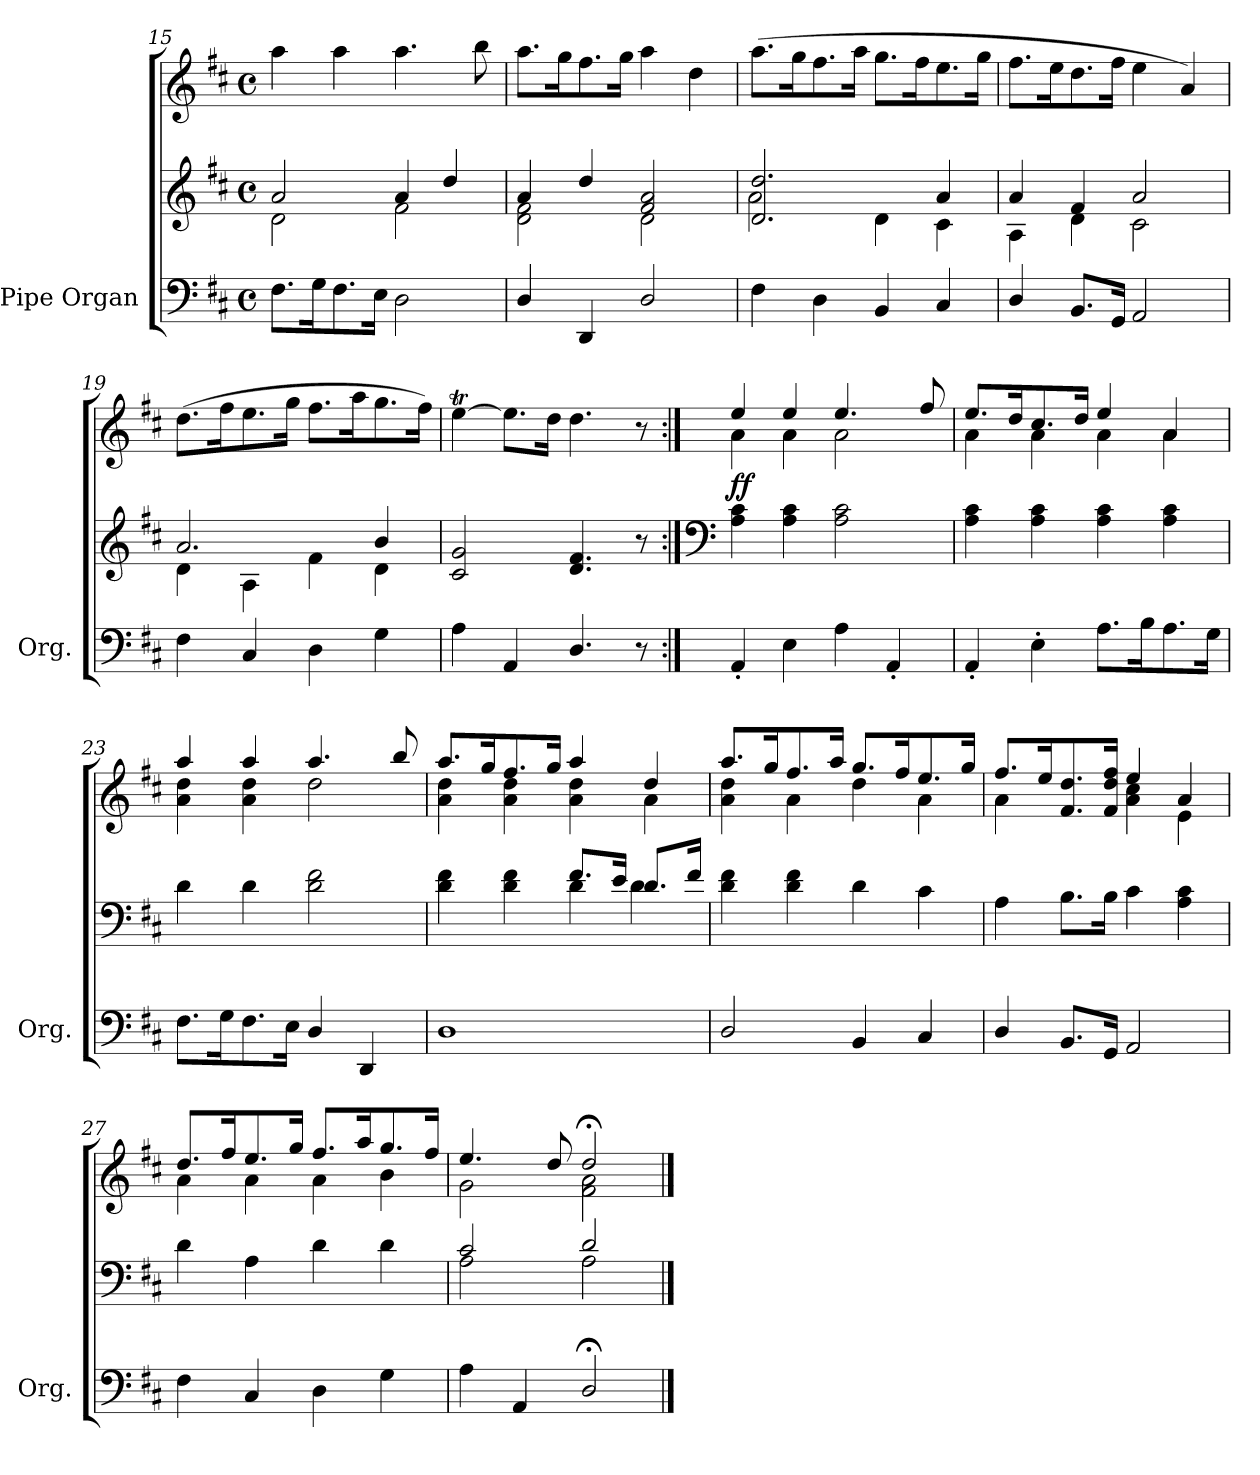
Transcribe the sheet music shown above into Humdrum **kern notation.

**kern	**kern	**kern	**dynam
*part1	*part1	*part1	*part1
*staff3	*staff2	*staff1	*staff1/2/3
*I"Pipe Organ	*	*	*
*I'Org.	*	*	*
*clefF4	*clefG2	*clefG2	*
*k[f#c#]	*k[f#c#]	*k[f#c#]	*
*M4/4	*M4/4	*M4/4	*
*met(c)	*met(c)	*met(c)	*
=15	=15	=15	=15
*	*^	*	*
8.F#\L	2a/	2d\	4aa\	.
16G\K	.	.	.	.
8.F#\	.	.	4aa\	.
16E\Jk	.	.	.	.
2D\	4a/	2f#\	4.aa\	.
.	4dd/	.	.	.
.	.	.	8bb\	.
!!LO:PB:g=z
=16	=16	=16	=16	=16
4D/	4a/	2d\ 2f#\	8.aa\L	.
.	.	.	16gg\K	.
4DD/	4dd/	.	8.ff#\	.
.	.	.	16gg\Jk	.
2D/	2f#/ 2a/	2d\	4aa\	.
.	.	.	4dd\	.
=17	=17	=17	=17	=17
4F#\	2.d/ 2.dd/	2a\	(>8.aa\L	.
.	.	.	16gg\K	.
4D\	.	.	8.ff#\	.
.	.	.	16aa\Jk	.
4BB/	.	4d\	8.gg\L	.
.	.	.	16ff#\K	.
4C#/	4a/	4c#\	8.ee\	.
.	.	.	16gg\Jk	.
=18	=18	=18	=18	=18
4D/	4a/	4A\	8.ff#\L	.
.	.	.	16ee\K	.
8.BB/L	4f#/	4d\	8.dd\	.
16GG/Jk	.	.	16ff#\Jk	.
2AA/	2a/	2c#\	4ee\	.
.	.	.	4a/)	.
!!LO:LB:g=z
=19	=19	=19	=19	=19
4F#\	2.a/	4d\	(>8.dd\L	.
.	.	.	16ff#\K	.
4C#/	.	4A\	8.ee\	.
.	.	.	16gg\Jk	.
4D\	.	4f#\	8.ff#\L	.
.	.	.	16aa\K	.
4G\	4b/	4d\	8.gg\	.
.	.	.	16ff#\Jk)	.
*	*v	*v	*	*
=20	=20	=20	=20
4A\	2c#/ 2g/	[4eeT\	.
4AA/	.	8.ee\L]	.
.	.	16dd\Jk	.
4.D/	4.d/ 4.f#/	4.dd\	.
8r	8r	8r	.
=21:|!	=21:|!	=21:|!	=21:|!
*	*clefF4	*	*
*	*	*^	*
!	!	!	!	!LO:DY:b
4AA'/	4A\ 4c#\	4ee/	4a\	ff
4E\	4A\ 4c#\	4ee/	4a\	.
4A\	2A\ 2c#\	4.ee/	2a\	.
4AA'/	.	.	.	.
.	.	8ff#/	.	.
!!LO:LB:g=z	!!
=22	=22	=22	=22	=22
4AA'/	4A\ 4c#\	8.ee/L	4a\	.
.	.	16dd/K	.	.
4E'\	4A\ 4c#\	8.cc#/	4a\	.
.	.	16dd/Jk	.	.
8.A\L	4A\ 4c#\	4ee/	4a\	.
16B\K	.	.	.	.
8.A\	4A\ 4c#\	4a/	4a\	.
16G\Jk	.	.	.	.
=23	=23	=23	=23	=23
8.F#\L	4d\	4aa/	4a\ 4dd\	.
16G\K	.	.	.	.
8.F#\	4d\	4aa/	4a\ 4dd\	.
16E\Jk	.	.	.	.
4D/	2d\ 2f#\	4.aa/	2dd\	.
4DD/	.	.	.	.
.	.	8bb/	.	.
=24	=24	=24	=24	=24
*	*^	*	*	*
1D	2ryy	4d\ 4f#\	8.aa/L	4a\ 4dd\	.
.	.	.	16gg/K	.	.
.	.	4d\ 4f#\	8.ff#/	4a\ 4dd\	.
.	.	.	16gg/Jk	.	.
.	8.f#/L	4d\	4aa/	4a\ 4dd\	.
.	16e/Jk	.	.	.	.
.	8.d/L	4d\	4dd/	4a\	.
.	16f#/Jk	.	.	.	.
*	*v	*v	*	*	*
!!LO:LB:g=z	!!
=25	=25	=25	=25	=25
2D/	4d\ 4f#\	8.aa/L	4a\ 4dd\	.
.	.	16gg/K	.	.
.	4d\ 4f#\	8.ff#/	4a\	.
.	.	16aa/Jk	.	.
4BB/	4d\	8.gg/L	4dd\	.
.	.	16ff#/K	.	.
4C#/	4c#\	8.ee/	4a\	.
.	.	16gg/Jk	.	.
=26	=26	=26	=26	=26
4D/	4A\	8.ff#/L	4a\	.
.	.	16ee/K	.	.
8.BB/L	8.B\L	8.f#/ 8.dd/	4ryy	.
16GG/Jk	16B\Jk	16f#/ 16dd/ 16ff#/Jk	.	.
2AA/	4c#\	4ee/	4a\ 4cc#\	.
.	4A\ 4c#\	4a/	4e\	.
=27	=27	=27	=27	=27
4F#\	4d\	8.dd/L	4a\	.
.	.	16ff#/K	.	.
4C#/	4A\	8.ee/	4a\	.
.	.	16gg/Jk	.	.
4D\	4d\	8.ff#/L	4a\	.
.	.	16aa/K	.	.
4G\	4d\	8.gg/	4b\	.
.	.	16ff#/Jk	.	.
=28	=28	=28	=28	=28
*	*^	*	*	*
4A\	2c#/	2A\	4.ee/	2g\	.
4AA/	.	.	.	.	.
.	.	.	8dd/	.	.
2D;</	2d/	2A\	2dd;</	2f#\ 2a\	.
*	*v	*v	*	*	*
*	*	*v	*v	*
==	==	==	==
*-	*-	*-	*-
